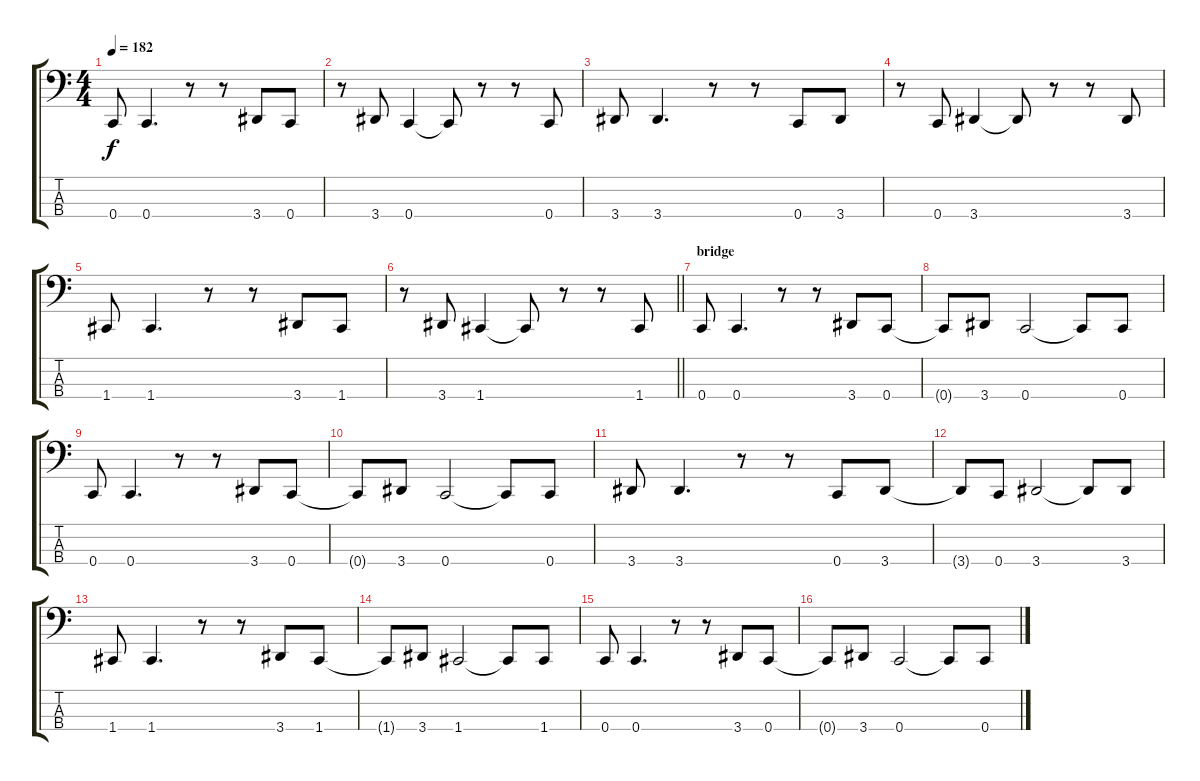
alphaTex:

\track "" {instrument electricbasspick}
\staff {score tabs}
\tuning (F2 C2 G1 C1) {hide}
\ts (4 4)
\tempo 182
\clef f4
\ks c
0.4.8{dy f} 0.4.4{d} r.8 r.8 3.4.8 0.4.8 |
r.8 3.4.8 0.4.4 0.4{t}.8 r.8 r.8 0.4.8 |
3.4.8 3.4.4{d} r.8 r.8 0.4.8 3.4.8 |
r.8 0.4.8 3.4.4 3.4{t}.8 r.8 r.8 3.4.8 |
1.4.8 1.4.4{d} r.8 r.8 3.4.8 1.4.8 |
\barLineRight lightlight
r.8 3.4.8 1.4.4 1.4{t}.8 r.8 r.8 1.4.8 |
\section ("" "bridge")
0.4.8 0.4.4{d} r.8 r.8 3.4.8 0.4.8 |
0.4{t}.8 3.4.8 0.4.2 0.4{t}.8 0.4.8 |
0.4.8 0.4.4{d} r.8 r.8 3.4.8 0.4.8 |
0.4{t}.8 3.4.8 0.4.2 0.4{t}.8 0.4.8 |
3.4.8 3.4.4{d} r.8 r.8 0.4.8 3.4.8 |
3.4{t}.8 0.4.8 3.4.2 3.4{t}.8 3.4.8 |
1.4.8 1.4.4{d} r.8 r.8 3.4.8 1.4.8 |
1.4{t}.8 3.4.8 1.4.2 1.4{t}.8 1.4.8 |
0.4.8 0.4.4{d} r.8 r.8 3.4.8 0.4.8 |
0.4{t}.8 3.4.8 0.4.2 0.4{t}.8 0.4.8
